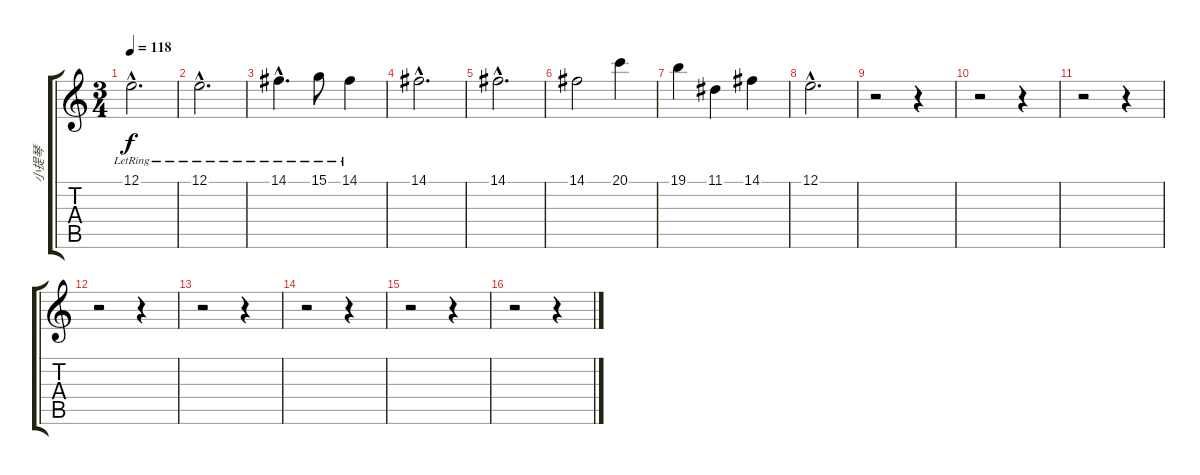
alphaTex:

\track ("小提琴" "小提琴") {instrument violin}
\staff {score tabs}
\tuning (E4 B3 G3 D3 A2 E2) {hide}
\ts (3 4)
\tempo 118
\clef g2
\ks c
12.1{hac lr}.2{d dy f instrument violin} |
12.1{hac lr}.2{d} |
14.1{hac lr}.4{d} 15.1{lr}.8 14.1{lr}.4 |
14.1{hac}.2{d} |
14.1{hac}.2{d} |
14.1.2 20.1.4 |
19.1.4 11.1.4 14.1.4 |
12.1{hac}.2{d} |
r.2 r.4 |
r.2 r.4 |
r.2 r.4 |
r.2 r.4 |
r.2 r.4 |
r.2 r.4 |
r.2 r.4 |
r.2 r.4
